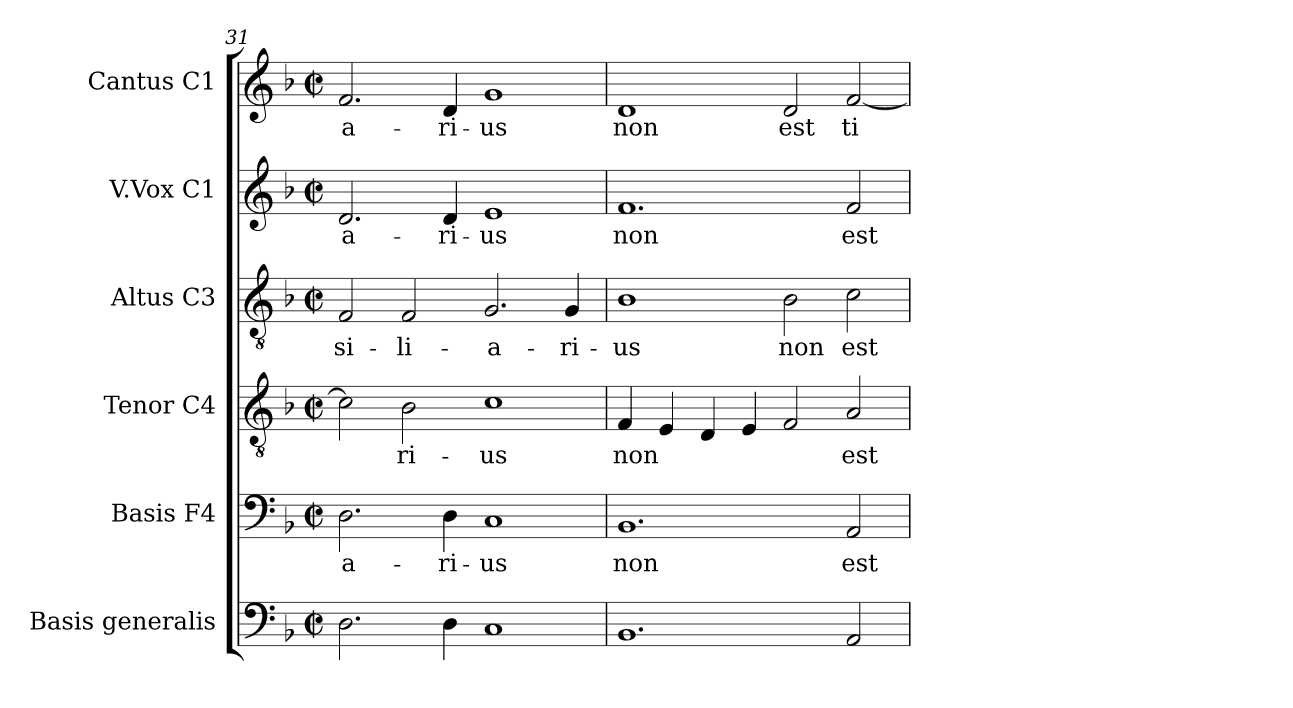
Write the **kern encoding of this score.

**kern	**kern	**text	**kern	**text	**kern	**text	**kern	**text	**kern	**text
*part6	*part5	*part5	*part4	*part4	*part3	*part3	*part2	*part2	*part1	*part1
*staff6	*staff5	*staff5	*staff4	*staff4	*staff3	*staff3	*staff2	*staff2	*staff1	*staff1
*I"Basis  generalis	*I"Basis  F4	*	*I"Tenor  C4	*	*I"Altus  C3	*	*I"V.Vox  C1	*	*I"Cantus  C1	*
*	*I'B	*	*I'T	*	*I'A	*	*	*	*I'C	*
*clefF4	*clefF4	*	*clefGv2	*	*clefGv2	*	*clefG2	*	*clefG2	*
*k[b-]	*k[b-]	*	*k[b-]	*	*k[b-]	*	*k[b-]	*	*k[b-]	*
*F:	*F:	*	*F:	*	*F:	*	*F:	*	*F:	*
*M2/2	*M2/2	*	*M2/2	*	*M2/2	*	*M2/2	*	*M2/2	*
*met(c|)	*met(c|)	*	*met(c|)	*	*met(c|)	*	*met(c|)	*	*met(c|)	*
=31	=31	=31	=31	=31	=31	=31	=31	=31	=31	=31
!	!	!LO:LY:b:cj	!	!LO:LY:b:cj	!	!LO:LY:b:cj	!	!LO:LY:b:cj	!	!LO:LY:b:cj
2.D\	2.D\	-a-	2c\]	--	2F/	-si-	2.d/	-a-	2.f/	-a-
!	!	!	!	!LO:LY:b:cj	!	!LO:LY:b:cj	!	!	!	!
.	.	.	2B-\	-ri-	2F/	-li-	.	.	.	.
!	!	!LO:LY:b:cj	!	!	!	!	!	!LO:LY:b:cj	!	!LO:LY:b:cj
4D\	4D\	-ri-	.	.	.	.	4d/	-ri-	4d/	-ri-
!	!	!LO:LY:b:cj	!	!LO:LY:b:cj	!	!LO:LY:b:cj	!	!LO:LY:b:cj	!	!LO:LY:b:cj
1C	1C	-us	1c	-us	2.G/	-a-	1e	-us	1g	-us
!	!	!	!	!	!	!LO:LY:b:cj	!	!	!	!
.	.	.	.	.	4G/	-ri-	.	.	.	.
=32	=32	=32	=32	=32	=32	=32	=32	=32	=32	=32
!	!	!LO:LY:b:cj	!	!LO:LY:b:cj	!	!LO:LY:b:cj	!	!LO:LY:b:cj	!	!LO:LY:b:cj
1.BB-	1.BB-	non	4F/	non	1B-	-us	1.f	non	1d	non
!	!	!	!	!LO:LY:b:cj	!	!	!	!	!	!
.	.	.	4E/	.	.	.	.	.	.	.
!	!	!	!	!LO:LY:b:cj	!	!	!	!	!	!
.	.	.	4D/	.	.	.	.	.	.	.
!	!	!	!	!LO:LY:b:cj	!	!	!	!	!	!
.	.	.	4E/	.	.	.	.	.	.	.
!	!	!	!	!LO:LY:b:cj	!	!LO:LY:b:cj	!	!	!	!LO:LY:b:cj
.	.	.	2F/	.	2B-\	non	.	.	2d/	est
!	!	!LO:LY:b:cj	!	!LO:LY:b:cj	!	!LO:LY:b:cj	!	!LO:LY:b:cj	!	!LO:LY:b:cj
2AA/	2AA/	est	2A/	est	2c\	est	2f/	est	[<2f/	ti-
=	=	=	=	=	=	=	=	=	=	=
*-	*-	*-	*-	*-	*-	*-	*-	*-	*-	*-
